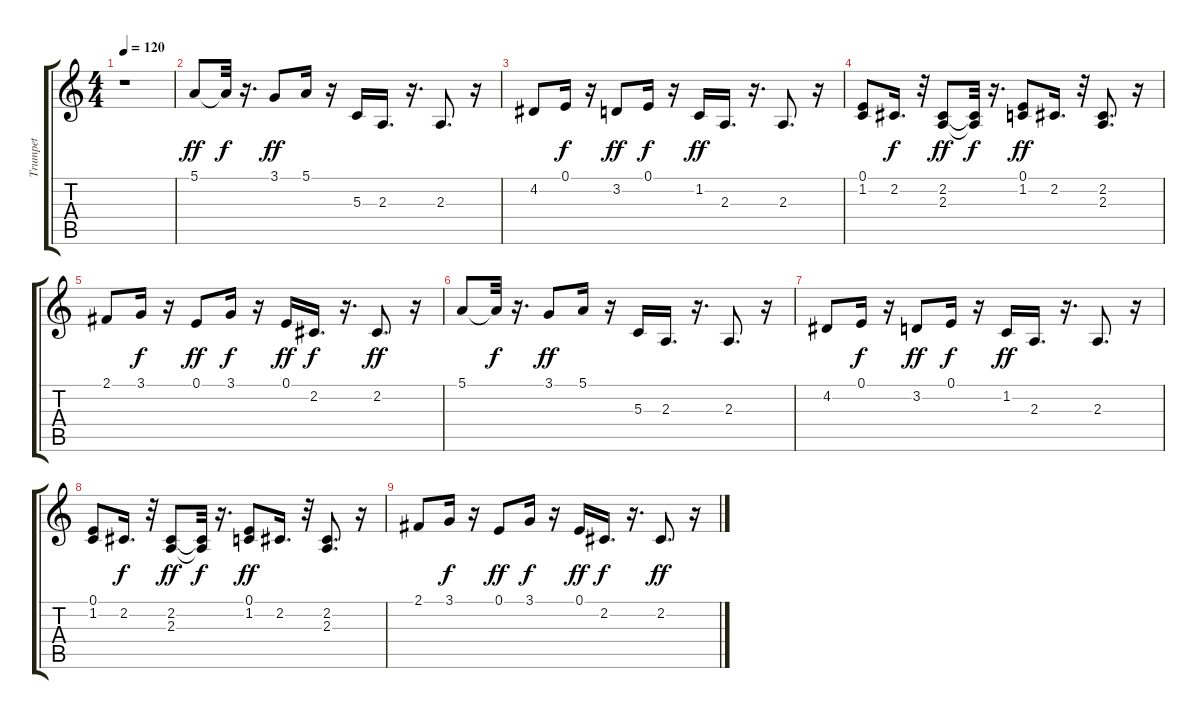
\track ("Trumpet" "Trumpet") {instrument trumpet}
\staff {score tabs}
\tuning (E4 B3 G3 D3 A2 E2) {hide}
\ts (4 4)
\tempo 120
\clef g2
\ks c
r.1{dy f} |
5.1.8{dy ff} 5.1{t}.32{dy f} r.16{d} 3.1.8{dy ff} 5.1.16 r.16 5.3.16 2.3.16{d} r.16{d} 2.3.8{d} r.16 |
4.2.8 0.1.16{dy f} r.16 3.2.8{dy ff} 0.1.16{dy f} r.16 1.2.16{dy ff} 2.3.16{d} r.16{d} 2.3.8{d} r.16 |
(0.1 1.2).8 2.2.16{d dy f} r.32 (2.2 2.3).8{dy ff} (2.2{t} 2.3{t}).32{dy f} r.16{d} (0.1 1.2).8{dy ff} 2.2.16{d} r.32 (2.2 2.3).8{d} r.16 |
2.1.8 3.1.16{dy f} r.16 0.1.8{dy ff} 3.1.16{dy f} r.16 0.1.16{dy ff} 2.2.16{d dy f} r.16{d} 2.2.8{d dy ff} r.16 |
5.1.8 5.1{t}.32{dy f} r.16{d} 3.1.8{dy ff} 5.1.16 r.16 5.3.16 2.3.16{d} r.16{d} 2.3.8{d} r.16 |
4.2.8 0.1.16{dy f} r.16 3.2.8{dy ff} 0.1.16{dy f} r.16 1.2.16{dy ff} 2.3.16{d} r.16{d} 2.3.8{d} r.16 |
(0.1 1.2).8 2.2.16{d dy f} r.32 (2.2 2.3).8{dy ff} (2.2{t} 2.3{t}).32{dy f} r.16{d} (0.1 1.2).8{dy ff} 2.2.16{d} r.32 (2.2 2.3).8{d} r.16 |
2.1.8 3.1.16{dy f} r.16 0.1.8{dy ff} 3.1.16{dy f} r.16 0.1.16{dy ff} 2.2.16{d dy f} r.16{d} 2.2.8{d dy ff} r.16
